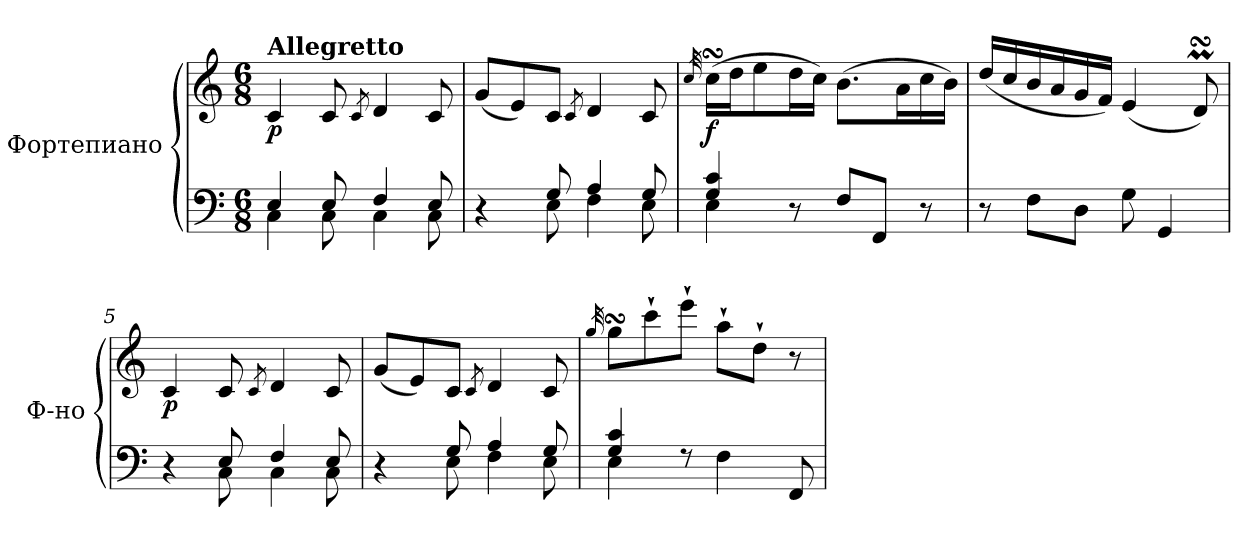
**kern	**kern	**dynam
*part1	*part1	*part1
*staff2	*staff1	*staff1/2
*I"Фортепиано	*	*
*I'Ф-но	*	*
*clefF4	*clefG2	*
*k[]	*k[]	*
*M6/8	*M6/8	*
=1	=1	=1
*^	*	*
!	!	!LO:TX:a:B:t=Allegretto	!
!	!	!	!LO:DY:b
4E/	4C\	4c/	p
8E/	8C\	8c/	.
.	.	8qc/	.
4F/	4C\	4d/	.
8E/	8C\	8c/	.
=2	=2	=2	=2
4r	4ryy	(<8g/L	.
.	.	8e/)	.
8G/	8E\	8c/J	.
.	.	8qc/	.
4A/	4F\	4d/	.
8G/	8E\	8c/	.
=3	=3	=3	=3
.	.	32qcc/	.
!	!	!	!LO:DY:a=2
4G/ 4c/	4E\	(>16ccsSSs\LL	f
.	.	16dd\J	.
.	.	8ee\	.
8r	2ryy	16dd\L	.
.	.	16cc\JJ)	.
8F/L	.	(>8.b\L	.
8FF/J	.	.	.
.	.	16a\L	.
8r	.	16cc\	.
.	.	16b\JJ)	.
*v	*v	*	*
=4	=4	=4
8r	(<16dd/LL	.
.	16cc/	.
8F\L	16b/	.
.	16a/	.
8D\J	16g/	.
.	16f/JJ)	.
8G\	(<4e/	.
4GG/	.	.
.	8dMsSSS/)	.
!!LO:LB:g=z
=5	=5	=5
*^	*	*
!	!	!	!LO:DY:b
4r	4ryy	4c/	p
8E/	8C\	8c/	.
.	.	8qc/	.
4F/	4C\	4d/	.
8E/	8C\	8c/	.
=6	=6	=6	=6
4r	4ryy	(<8g/L	.
.	.	8e/)	.
8G/	8E\	8c/J	.
.	.	8qc/	.
4A/	4F\	4d/	.
8G/	8E\	8c/	.
=7	=7	=7	=7
.	.	32qgg/	.
4G/ 4c/	4E\	8ggsSSS\L	.
.	.	8ccc`>\	.
8rF	2ryy	8eee`>\J	.
4F\	.	8aa`>\L	.
.	.	8dd`>\J	.
8FF/	.	8r	.
*v	*v	*	*
=	=	=
*-	*-	*-
